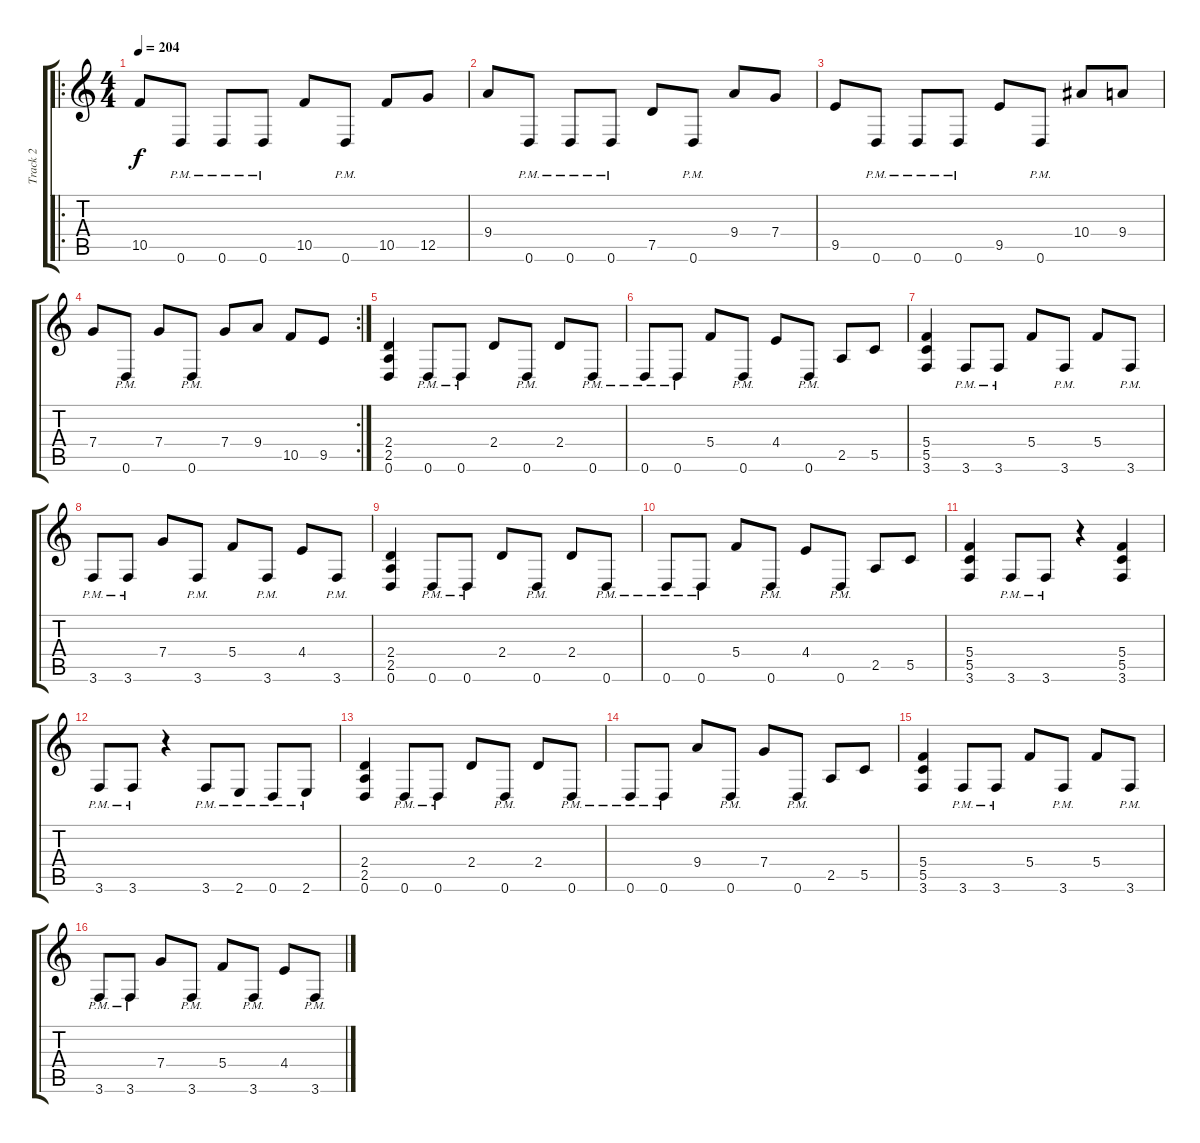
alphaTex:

\track ("Track 2" "Track 2") {instrument distortionguitar}
\staff {score tabs}
\tuning (D4 A3 F3 C3 G2 D2) {hide}
\ro
\ts (4 4)
\tempo 204
\clef g2
\ks c
10.5.8{dy f} 0.6{pm}.8 0.6{pm}.8 0.6{pm}.8 10.5.8 0.6{pm}.8 10.5.8 12.5.8 |
9.4.8 0.6{pm}.8 0.6{pm}.8 0.6{pm}.8 7.5.8 0.6{pm}.8 9.4.8 7.4.8 |
9.5.8 0.6{pm}.8 0.6{pm}.8 0.6{pm}.8 9.5.8 0.6{pm}.8 10.4.8 9.4.8 |
\rc 2
7.4.8 0.6{pm}.8 7.4.8 0.6{pm}.8 7.4.8 9.4.8 10.5.8 9.5.8 |
(2.4 2.5 0.6).4 0.6{pm}.8 0.6{pm}.8 2.4.8 0.6{pm}.8 2.4.8 0.6{pm}.8 |
0.6{pm}.8 0.6{pm}.8 5.4.8 0.6{pm}.8 4.4.8 0.6{pm}.8 2.5.8 5.5.8 |
(5.4 5.5 3.6).4 3.6{pm}.8 3.6{pm}.8 5.4.8 3.6{pm}.8 5.4.8 3.6{pm}.8 |
3.6{pm}.8 3.6{pm}.8 7.4.8 3.6{pm}.8 5.4.8 3.6{pm}.8 4.4.8 3.6{pm}.8 |
(2.4 2.5 0.6).4 0.6{pm}.8 0.6{pm}.8 2.4.8 0.6{pm}.8 2.4.8 0.6{pm}.8 |
0.6{pm}.8 0.6{pm}.8 5.4.8 0.6{pm}.8 4.4.8 0.6{pm}.8 2.5.8 5.5.8 |
(5.4 5.5 3.6).4 3.6{pm}.8 3.6{pm}.8 r.4 (5.4 5.5 3.6).4 |
3.6{pm}.8 3.6{pm}.8 r.4 3.6{pm}.8 2.6{pm}.8 0.6{pm}.8 2.6{pm}.8 |
(2.4 2.5 0.6).4 0.6{pm}.8 0.6{pm}.8 2.4.8 0.6{pm}.8 2.4.8 0.6{pm}.8 |
0.6{pm}.8 0.6{pm}.8 9.4.8 0.6{pm}.8 7.4.8 0.6{pm}.8 2.5.8 5.5.8 |
(5.4 5.5 3.6).4 3.6{pm}.8 3.6{pm}.8 5.4.8 3.6{pm}.8 5.4.8 3.6{pm}.8 |
3.6{pm}.8 3.6{pm}.8 7.4.8 3.6{pm}.8 5.4.8 3.6{pm}.8 4.4.8 3.6{pm}.8
